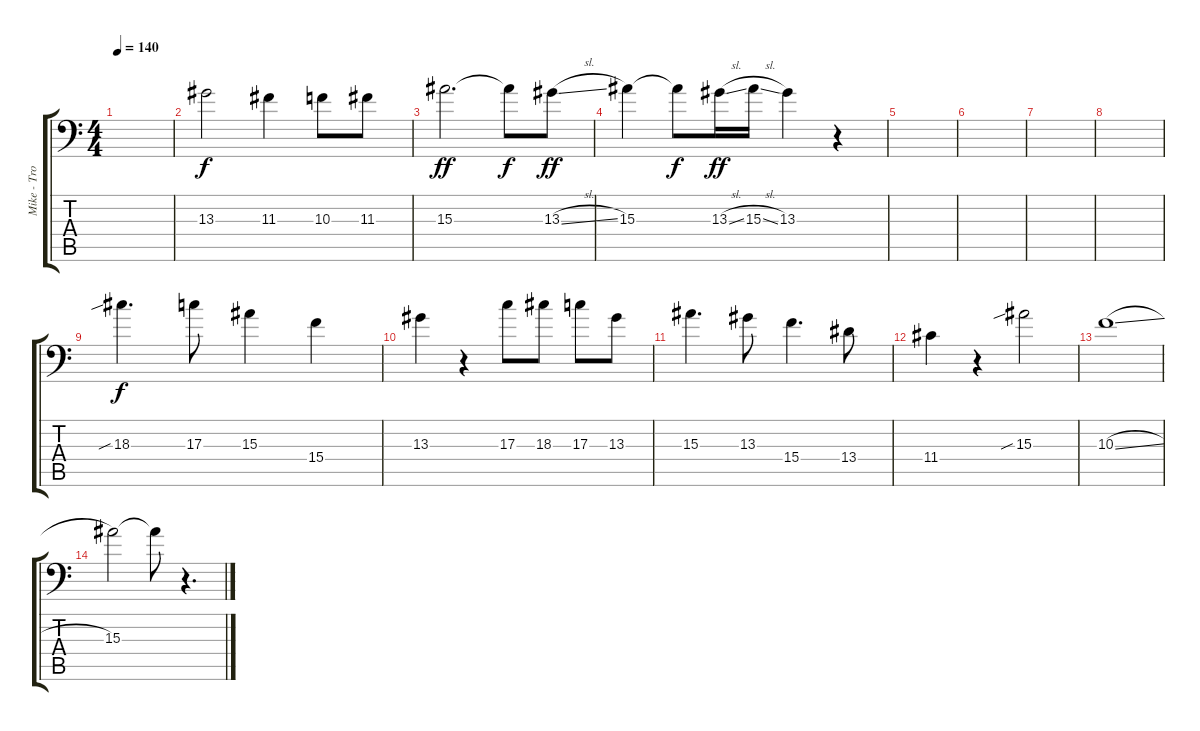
\track ("Mike - Trombone" "Mike - Tro") {instrument trombone}
\staff {score tabs}
\tuning (E4 B3 G3 D3 A2 A1) {hide}
\ts (4 4)
\tempo 140
\clef f4
\ks c
|
13.3.2{volume 15} 11.3.4 10.3.8 11.3.8 |
15.3.2{d dy ff} 15.3{t}.8{dy f} 13.3{sl}.8{dy ff} |
15.3.4 15.3{t}.8{dy f} 13.3{sl}.16{dy ff} 15.3{sl}.16 13.3.4 r.4 |
|
|
|
|
18.3{sib}.4{d dy f} 17.3.8 15.3.4 15.4.4 |
13.3.4 r.4 17.3.8 18.3.8 17.3.8 13.3.8 |
15.3.4{d} 13.3.8 15.4.4{d} 13.4.8 |
11.4.4 r.4 15.3{sib}.2 |
10.3{sl}.1 |
15.3.2 15.3{t}.8 r.4{d}
